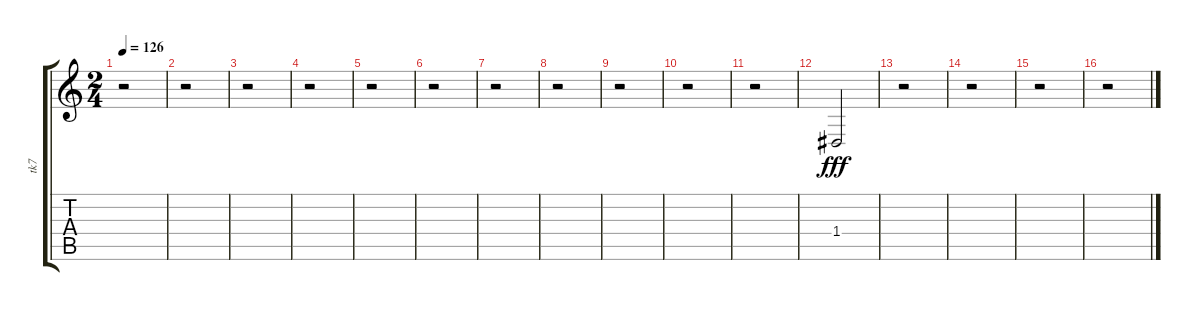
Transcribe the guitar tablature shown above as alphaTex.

\track ("tk7" "tk7") {instrument brasssection}
\staff {score tabs}
\tuning (E4 B3 G3 D3 A2 E2) {hide}
\ts (2 4)
\tempo 126
\clef g2
\ks c
r.2{dy fff} |
r.2 |
r.2 |
r.2 |
r.2 |
r.2 |
r.2 |
r.2 |
r.2 |
r.2 |
r.2 |
1.4.2 |
r.2 |
r.2 |
r.2 |
r.2
